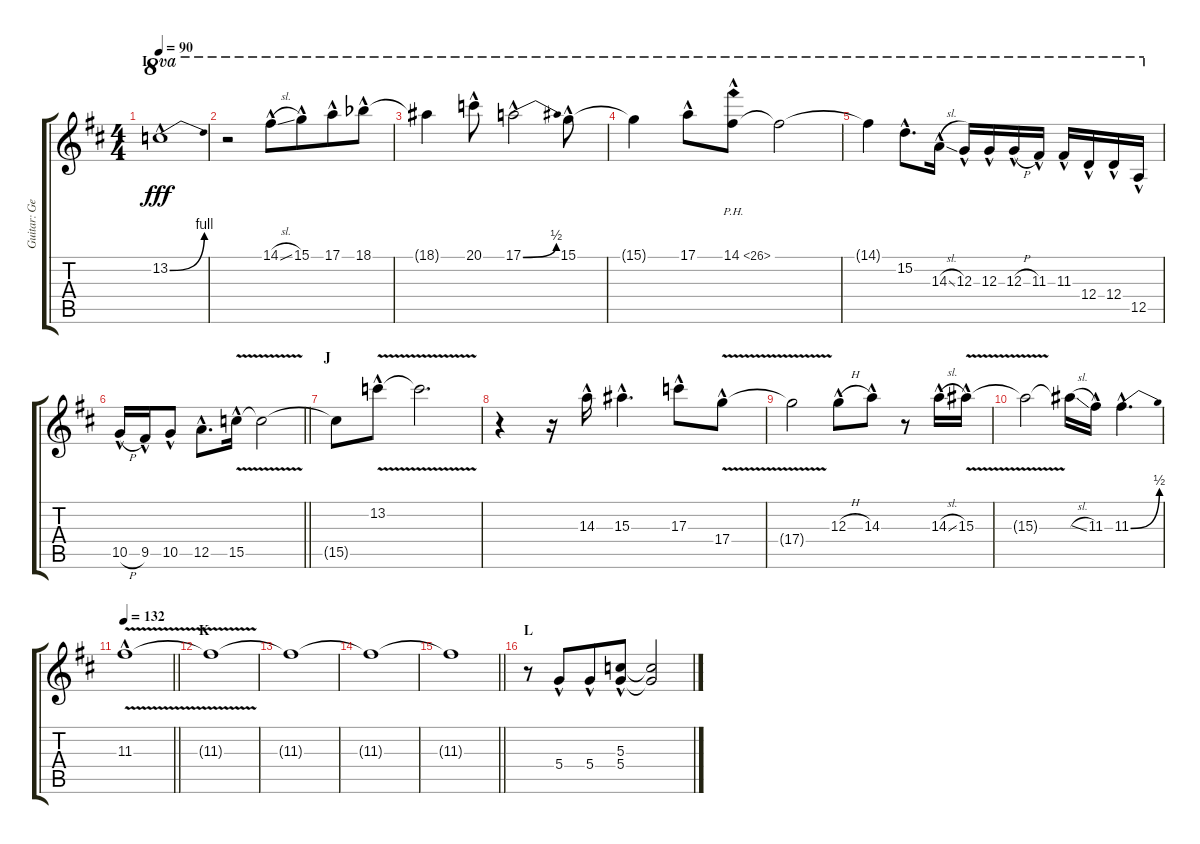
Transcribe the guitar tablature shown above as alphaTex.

\track ("Guitar: George" "Guitar: Ge") {instrument distortionguitar}
\staff {score tabs}
\tuning (E4 B3 G3 D3 A2 D2) {hide}
\ts (4 4)
\section ("" "I")
\tempo 90
\clef g2
\ks d
13.2{be (bend 0 0 60 4) hac}.1{ot 8va dy fff} |
r.2{ot 8va} 14.1{sl hac}.8{ot 8va} 15.1{hac}.8{ot 8va beam merge} 17.1{hac}.8{ot 8va} 18.1{hac acc b}.8{ot 8va} |
18.1{t}.4{ot 8va} 20.1{hac}.8{ot 8va} 17.1{be (bend 0 0 60 2) hac}.2{ot 8va} 15.1{hac}.8{ot 8va} |
15.1{t}.4{ot 8va} 17.1{hac}.8{ot 8va} 14.1{ph 12 hac}.8{ot 8va} 14.1{t}.2{ot 8va} |
14.1{t}.4{ot 8va} 15.2{hac}.8{d ot 8va} 14.3{sl hac}.16{ot 8va} 12.3{hac}.16{ot 8va} 12.3{hac}.16{ot 8va} 12.3{h hac}.16{ot 8va} 11.3{hac}.16{ot 8va} 11.3{hac}.16{ot 8va} 12.4{hac}.16{ot 8va} 12.4{hac}.16{ot 8va} 12.5{hac}.16{ot 8va} |
\barLineRight lightlight
10.5{h hac}.16 9.5{hac}.16 10.5{hac}.8 12.5{hac}.8{d} 15.5{v hac}.16 15.5{t}.2 |
\section ("" "J")
15.5{t}.8 13.2{v hac}.8 13.2{t}.2{d} |
r.4 r.16 14.3{hac}.16 15.3{hac}.4{d} 17.3{hac}.8 17.4{v hac}.8 |
17.4{t}.2 12.3{h hac}.8 14.3{hac}.8 r.8 14.3{sl hac}.16 15.3{v hac}.16 |
15.3{t}.2 15.3{sl t}.16 11.3{hac}.16 11.3{be (bend 0 0 60 2) hac}.4{d} |
\tempo 132
\barLineRight lightlight
11.3{v hac}.1 |
\section ("" "K")
11.3{t}.1 |
11.3{t}.1 |
11.3{t}.1 |
\barLineRight lightlight
11.3{t}.1 |
\section ("" "L")
r.8 5.4{hac}.8{beam merge} 5.4{hac}.8 (5.3{hac} 5.4{hac}).8 (5.3{t} 5.4{t}).2
